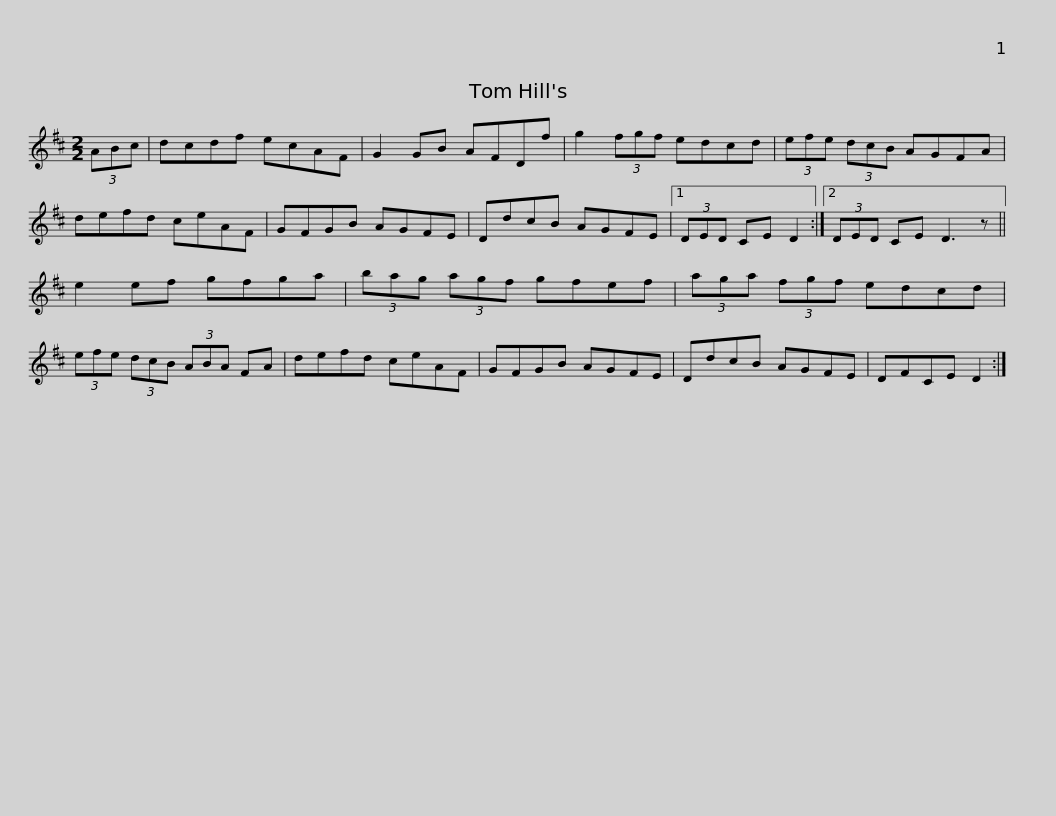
X:1
L:1/8
M:2/2
I:linebreak $
K:D
V:1 treble
V:1
 (3ABc | dcdf ecAF | G2 GB AFDf | g2 (3fgf edcd | (3efe (3dcB AGFA | %5
 defd ceAF |$ GFGB AGFE | DdcB AGFE |1 (3DED CE D2 :|2 (3DED CE D3 z || %10
 e2 ef gfga |$ (3bag (3agf gfef | (3aga (3fgf edcd | (3efe (3dcB (3ABA FA | defd ceAF |$ %15
 GFGB AGFE | DdcB AGFE | DFCE D2 :| %18
